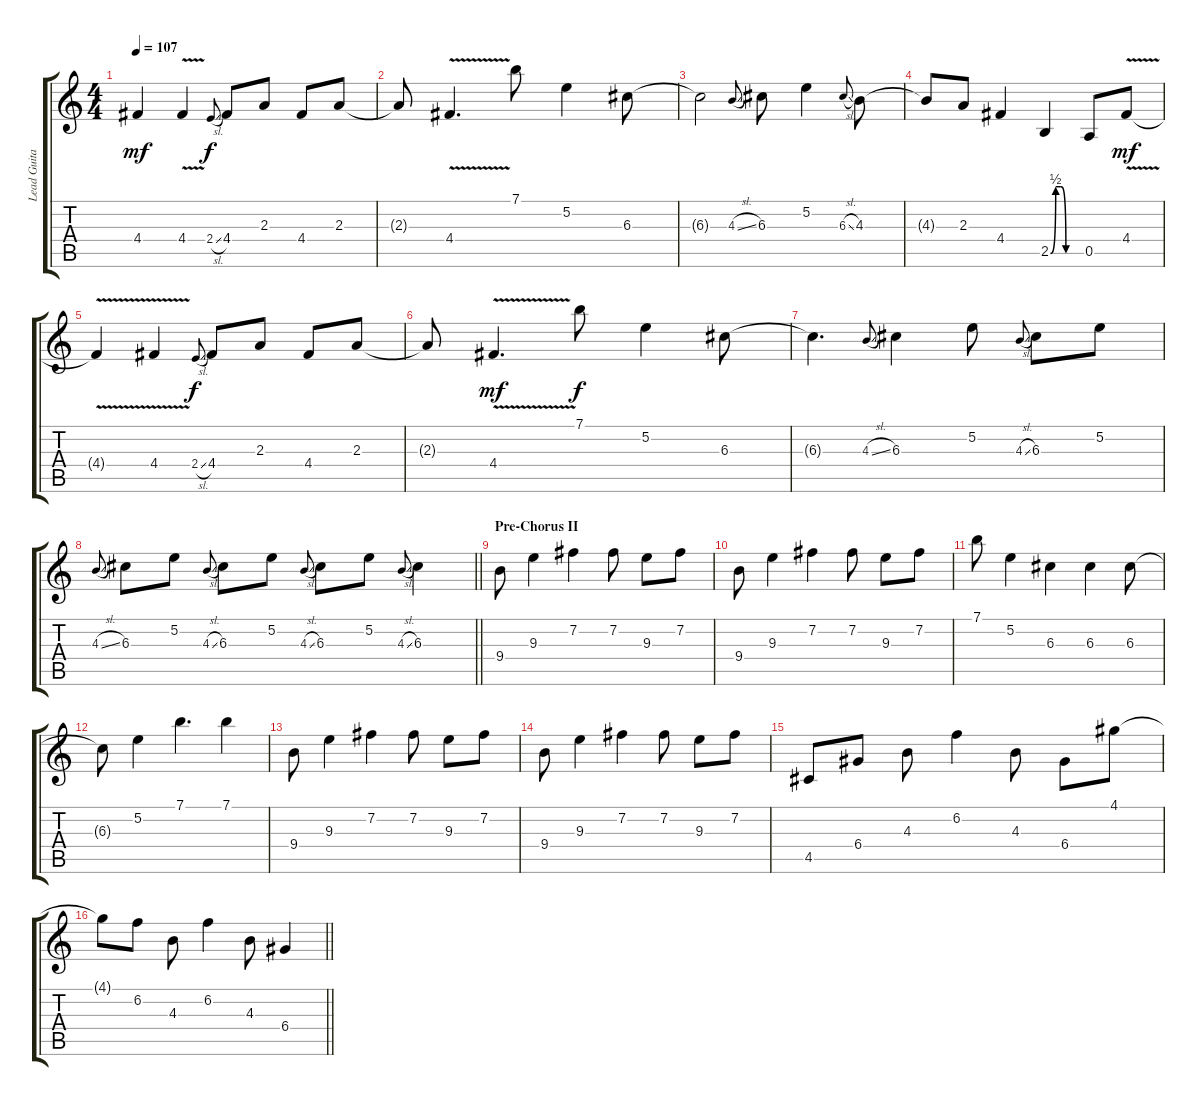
\track ("Lead Guitar" "Lead Guita") {instrument overdrivenguitar}
\staff {score tabs}
\tuning (E4 B3 G3 D3 A2 E2) {hide}
\ts (4 4)
\tempo 107
\clef g2
\ks c
4.4{t}.4{dy mf} 4.4{v}.4 2.4{sl}.8{gr onbeat dy f} 4.4.8 2.3.8 4.4.8 2.3.8 |
2.3{t}.8 4.4{v}.4{d} 7.1.8 5.2.4 6.3.8 |
6.3{t}.2 4.3{sl}.8{gr onbeat} 6.3.8 5.2.4 6.3{sl}.8{gr onbeat} 4.3.8 |
4.3{t}.8 2.3.8 4.4.4 2.5{be (custom 0 0 10 2 20 2 30 0 60 0)}.4 0.5.8 4.4{v}.8{dy mf} |
4.4{t}.4 4.4{v}.4 2.4{sl}.8{gr onbeat dy f} 4.4.8 2.3.8 4.4.8 2.3.8 |
2.3{t}.8 4.4{v}.4{d dy mf} 7.1.8{dy f} 5.2.4 6.3.8 |
6.3{t}.4{d} 4.3{sl}.8{gr onbeat} 6.3.4 5.2.8 4.3{sl}.8{gr onbeat} 6.3.8 5.2.8 |
\barLineRight lightlight
4.3{sl}.8{gr onbeat} 6.3.8 5.2.8 4.3{sl}.8{gr onbeat} 6.3.8 5.2.8 4.3{sl}.8{gr onbeat} 6.3.8 5.2.8 4.3{sl}.8{gr onbeat} 6.3.4 |
\section ("" "Pre-Chorus II")
9.4.8 9.3.4 7.2.4 7.2.8 9.3.8 7.2.8 |
9.4.8 9.3.4 7.2.4 7.2.8 9.3.8 7.2.8 |
7.1.8 5.2.4 6.3.4 6.3.4 6.3.8 |
6.3{t}.8 5.2.4 7.1.4{d} 7.1.4 |
9.4.8 9.3.4 7.2.4 7.2.8 9.3.8 7.2.8 |
9.4.8 9.3.4 7.2.4 7.2.8 9.3.8 7.2.8 |
4.5.8 6.4.8 4.3.8 6.2.4 4.3.8 6.4.8 4.1.8 |
\barLineRight lightlight
4.1{t}.8 6.2.8 4.3.8 6.2.4 4.3.8 6.4.4
